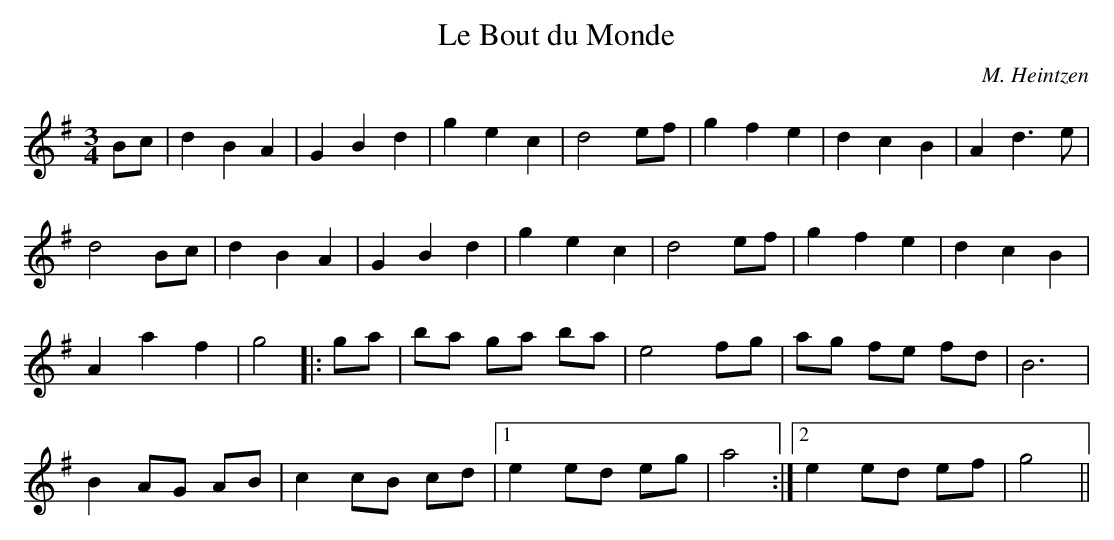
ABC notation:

X:1
T:Le Bout du Monde
M:3/4
L:1/4
C:M. Heintzen
K:G
B/c/ | dBA | GBd | gec | d2e/f/ | gfe | dcB | Ad>e |
d2B/c/ | dBA | GBd | gec | d2e/f/ | gfe | dcB |
Aaf | g2 |: g/a/ | b/a/ g/a/ b/a/ | e2f/g/ | a/g/ f/e/ f/d/ | B3 |
BA/G/ A/B/ | cc/B/ c/d/ |1 ee/d/ e/g/ | a2 :|2 ee/d/ e/f/ | g2 ||
